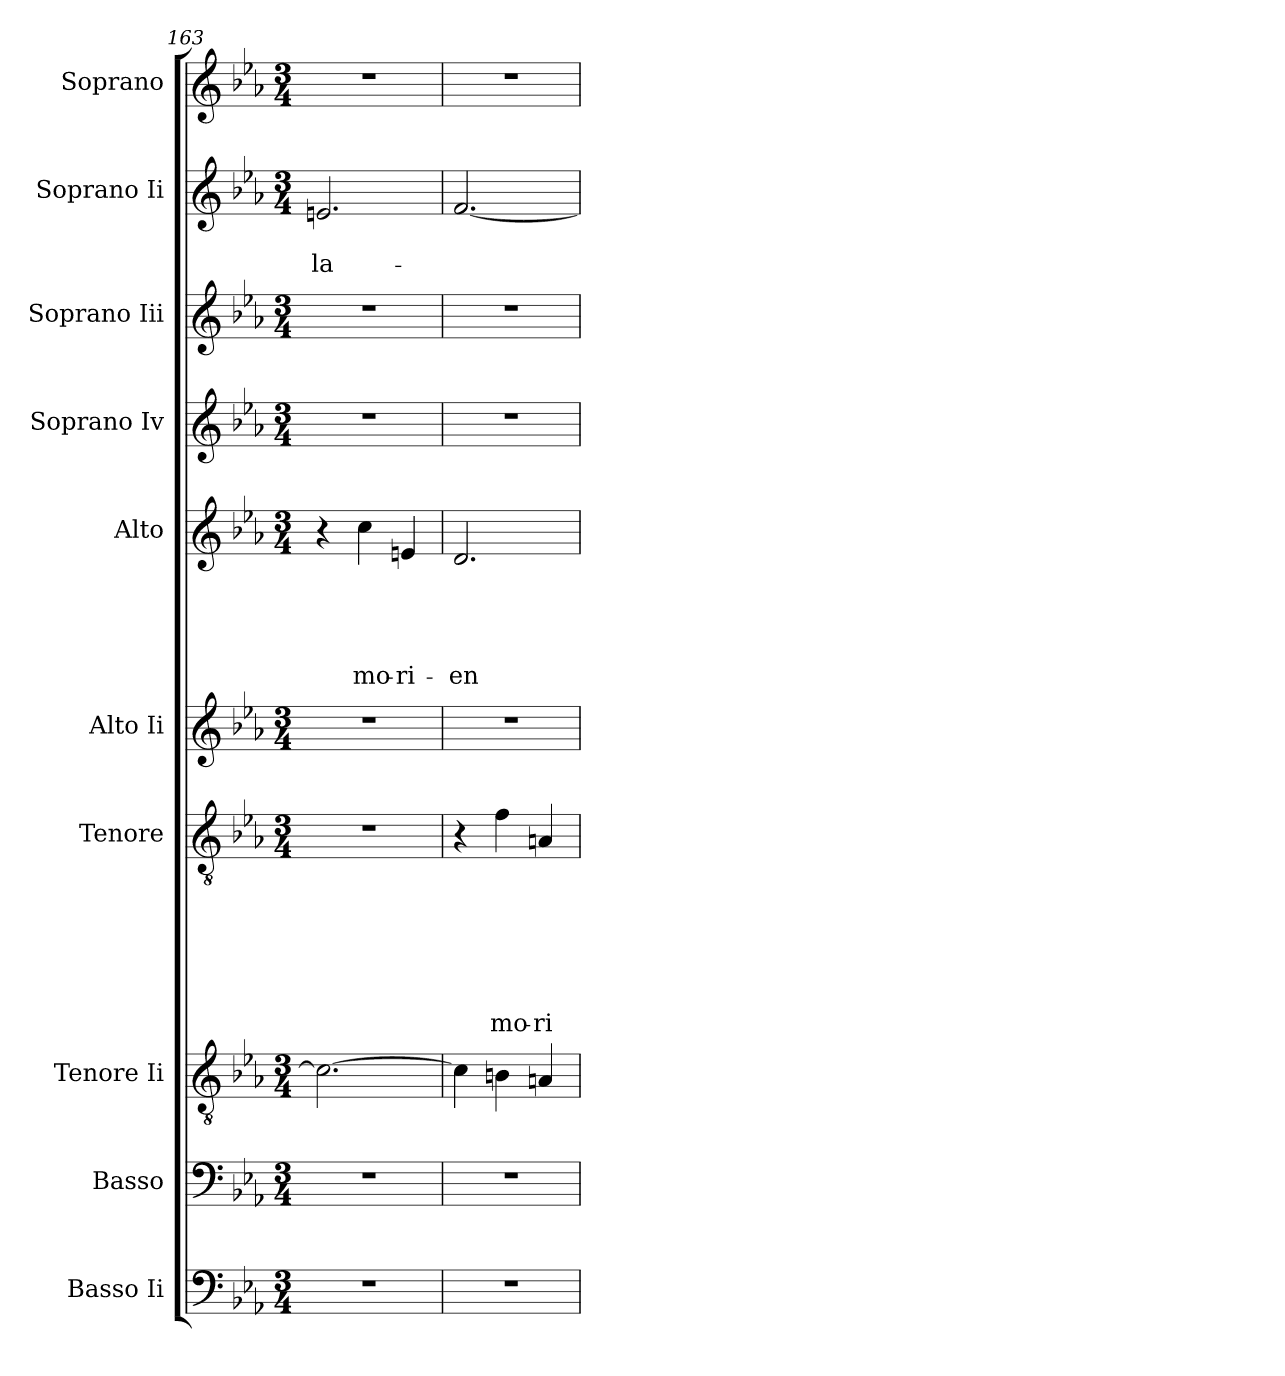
**kern	**kern	**kern	**kern	**text	**text	**text	**text	**text	**text	**text	**kern	**kern	**text	**text	**text	**text	**text	**kern	**kern	**kern	**text	**text	**kern
*part10	*part9	*part8	*part7	*part7	*part7	*part7	*part7	*part7	*part7	*part7	*part6	*part5	*part5	*part5	*part5	*part5	*part5	*part4	*part3	*part2	*part2	*part2	*part1
*staff10	*staff9	*staff8	*staff7	*staff7	*staff7	*staff7	*staff7	*staff7	*staff7	*staff7	*staff6	*staff5	*staff5	*staff5	*staff5	*staff5	*staff5	*staff4	*staff3	*staff2	*staff2	*staff2	*staff1
*I"Basso Ii	*I"Basso	*I"Tenore Ii	*I"Tenore	*	*	*	*	*	*	*	*I"Alto Ii	*I"Alto	*	*	*	*	*	*I"Soprano Iv	*I"Soprano Iii	*I"Soprano Ii	*	*	*I"Soprano
*clefF4	*clefF4	*clefGv2	*clefGv2	*	*	*	*	*	*	*	*clefG2	*clefG2	*	*	*	*	*	*clefG2	*clefG2	*clefG2	*	*	*clefG2
*k[b-e-a-]	*k[b-e-a-]	*k[b-e-a-]	*k[b-e-a-]	*	*	*	*	*	*	*	*k[b-e-a-]	*k[b-e-a-]	*	*	*	*	*	*k[b-e-a-]	*k[b-e-a-]	*k[b-e-a-]	*	*	*k[b-e-a-]
*E-:	*E-:	*E-:	*E-:	*	*	*	*	*	*	*	*E-:	*E-:	*	*	*	*	*	*E-:	*E-:	*E-:	*	*	*E-:
*M3/4	*M3/4	*M3/4	*M3/4	*	*	*	*	*	*	*	*M3/4	*M3/4	*	*	*	*	*	*M3/4	*M3/4	*M3/4	*	*	*M3/4
=163	=163	=163	=163	=163	=163	=163	=163	=163	=163	=163	=163	=163	=163	=163	=163	=163	=163	=163	=163	=163	=163	=163	=163
!LO:N:vis=1	!LO:N:vis=1	!	!LO:N:vis=1	!	!	!	!	!	!	!	!LO:N:vis=1	!	!	!	!	!	!	!LO:N:vis=1	!LO:N:vis=1	!	!	!LO:LY:b	!LO:N:vis=1
2.r	2.r	2.c\_	2.r	.	.	.	.	.	.	.	2.r	4r	.	.	.	.	.	2.r	2.r	2.en/	.	-la-	2.r
!	!	!	!	!	!	!	!	!	!	!	!	!	!	!	!	!	!LO:LY:b	!	!	!	!	!	!
.	.	.	.	.	.	.	.	.	.	.	.	4cc\	.	.	.	.	mo-	.	.	.	.	.	.
!	!	!	!	!	!	!	!	!	!	!	!	!	!	!	!	!	!LO:LY:b	!	!	!	!	!	!
.	.	.	.	.	.	.	.	.	.	.	.	4en/	.	.	.	.	-ri-	.	.	.	.	.	.
=164	=164	=164	=164	=164	=164	=164	=164	=164	=164	=164	=164	=164	=164	=164	=164	=164	=164	=164	=164	=164	=164	=164	=164
!LO:N:vis=1	!LO:N:vis=1	!	!	!	!	!	!	!	!	!	!LO:N:vis=1	!	!	!	!	!	!LO:LY:b	!LO:N:vis=1	!LO:N:vis=1	!	!	!	!LO:N:vis=1
2.r	2.r	4c\]	4r	.	.	.	.	.	.	.	2.r	2.d/	.	.	.	.	-en-	2.r	2.r	[>2.f/	.	.	2.r
!	!	!	!	!	!	!	!	!	!	!LO:LY:b	!	!	!	!	!	!	!	!	!	!	!	!	!
.	.	4Bn\	4f\	.	.	.	.	.	.	mo-	.	.	.	.	.	.	.	.	.	.	.	.	.
!	!	!	!	!	!	!	!	!	!	!LO:LY:b	!	!	!	!	!	!	!	!	!	!	!	!	!
.	.	4An/	4An/	.	.	.	.	.	.	-ri-	.	.	.	.	.	.	.	.	.	.	.	.	.
=	=	=	=	=	=	=	=	=	=	=	=	=	=	=	=	=	=	=	=	=	=	=	=
*-	*-	*-	*-	*-	*-	*-	*-	*-	*-	*-	*-	*-	*-	*-	*-	*-	*-	*-	*-	*-	*-	*-	*-
